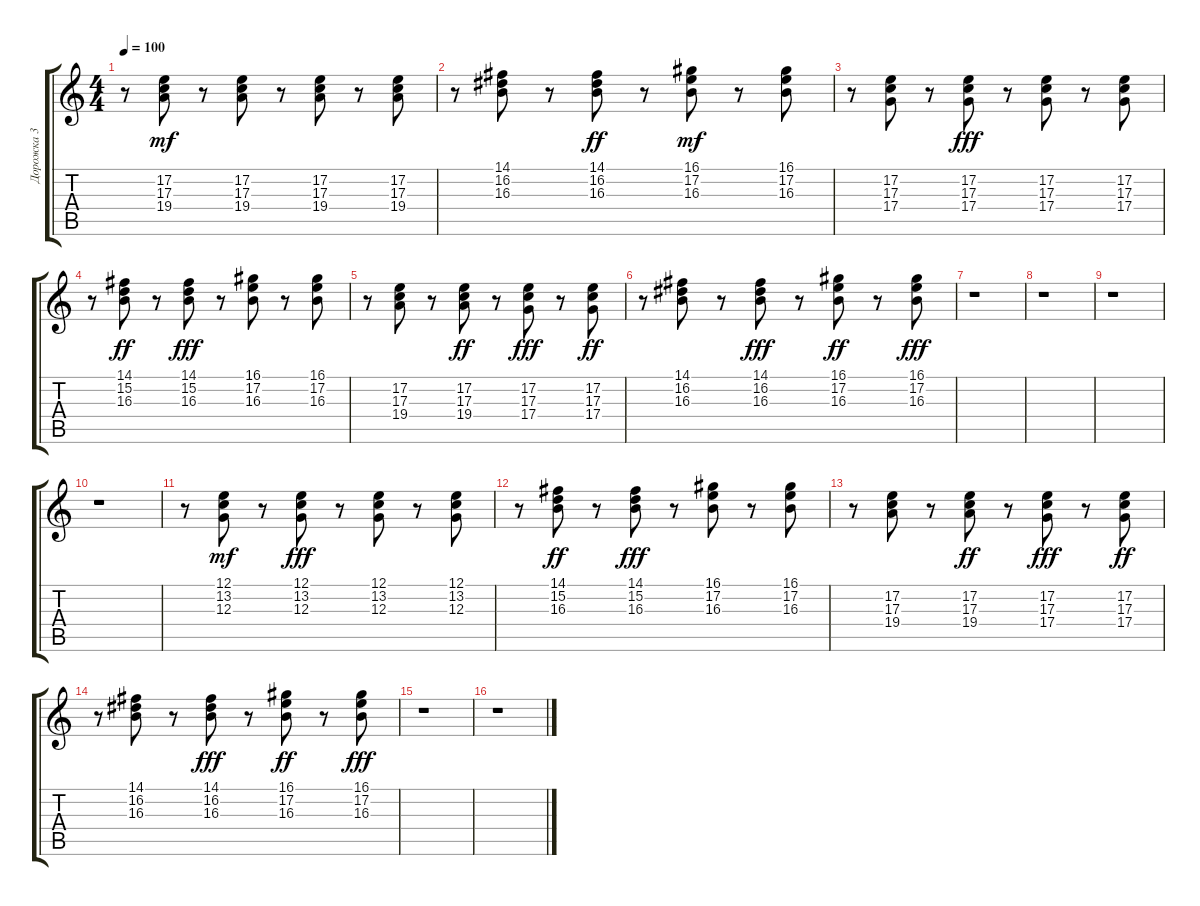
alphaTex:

\track ("Дорожка 3" "Дорожка 3") {instrument fx4atmosphere}
\staff {score tabs}
\tuning (E4 B3 G3 D3 A2 E2) {hide}
\ts (4 4)
\tempo 100
\clef g2
\ks c
r.8{dy mf} (17.2 17.3 19.4).8 r.8 (17.2 17.3 19.4).8 r.8 (17.2 17.3 19.4).8 r.8 (17.2 17.3 19.4).8 |
r.8 (14.1 16.2 16.3).8 r.8 (14.1 16.2 16.3).8{dy ff} r.8 (16.1 17.2 16.3).8{dy mf} r.8 (16.1 17.2 16.3).8 |
r.8 (17.2 17.3 17.4).8 r.8 (17.2 17.3 17.4).8{dy fff} r.8 (17.2 17.3 17.4).8 r.8 (17.2 17.3 17.4).8 |
r.8 (14.1 15.2 16.3).8{dy ff} r.8 (14.1 15.2 16.3).8{dy fff} r.8 (16.1 17.2 16.3).8 r.8 (16.1 17.2 16.3).8 |
r.8 (17.2 17.3 19.4).8 r.8 (17.2 17.3 19.4).8{dy ff} r.8 (17.2 17.3 17.4).8{dy fff} r.8 (17.2 17.3 17.4).8{dy ff} |
r.8 (14.1 16.2 16.3).8 r.8 (14.1 16.2 16.3).8{dy fff} r.8 (16.1 17.2 16.3).8{dy ff} r.8 (16.1 17.2 16.3).8{dy fff} |
r.1 |
r.1 |
r.1 |
r.1 |
r.8 (12.1 13.2 12.3).8{dy mf} r.8 (12.1 13.2 12.3).8{dy fff} r.8 (12.1 13.2 12.3).8 r.8 (12.1 13.2 12.3).8 |
r.8 (14.1 15.2 16.3).8{dy ff} r.8 (14.1 15.2 16.3).8{dy fff} r.8 (16.1 17.2 16.3).8 r.8 (16.1 17.2 16.3).8 |
r.8 (17.2 17.3 19.4).8 r.8 (17.2 17.3 19.4).8{dy ff} r.8 (17.2 17.3 17.4).8{dy fff} r.8 (17.2 17.3 17.4).8{dy ff} |
r.8 (14.1 16.2 16.3).8 r.8 (14.1 16.2 16.3).8{dy fff} r.8 (16.1 17.2 16.3).8{dy ff} r.8 (16.1 17.2 16.3).8{dy fff} |
r.1 |
r.1
